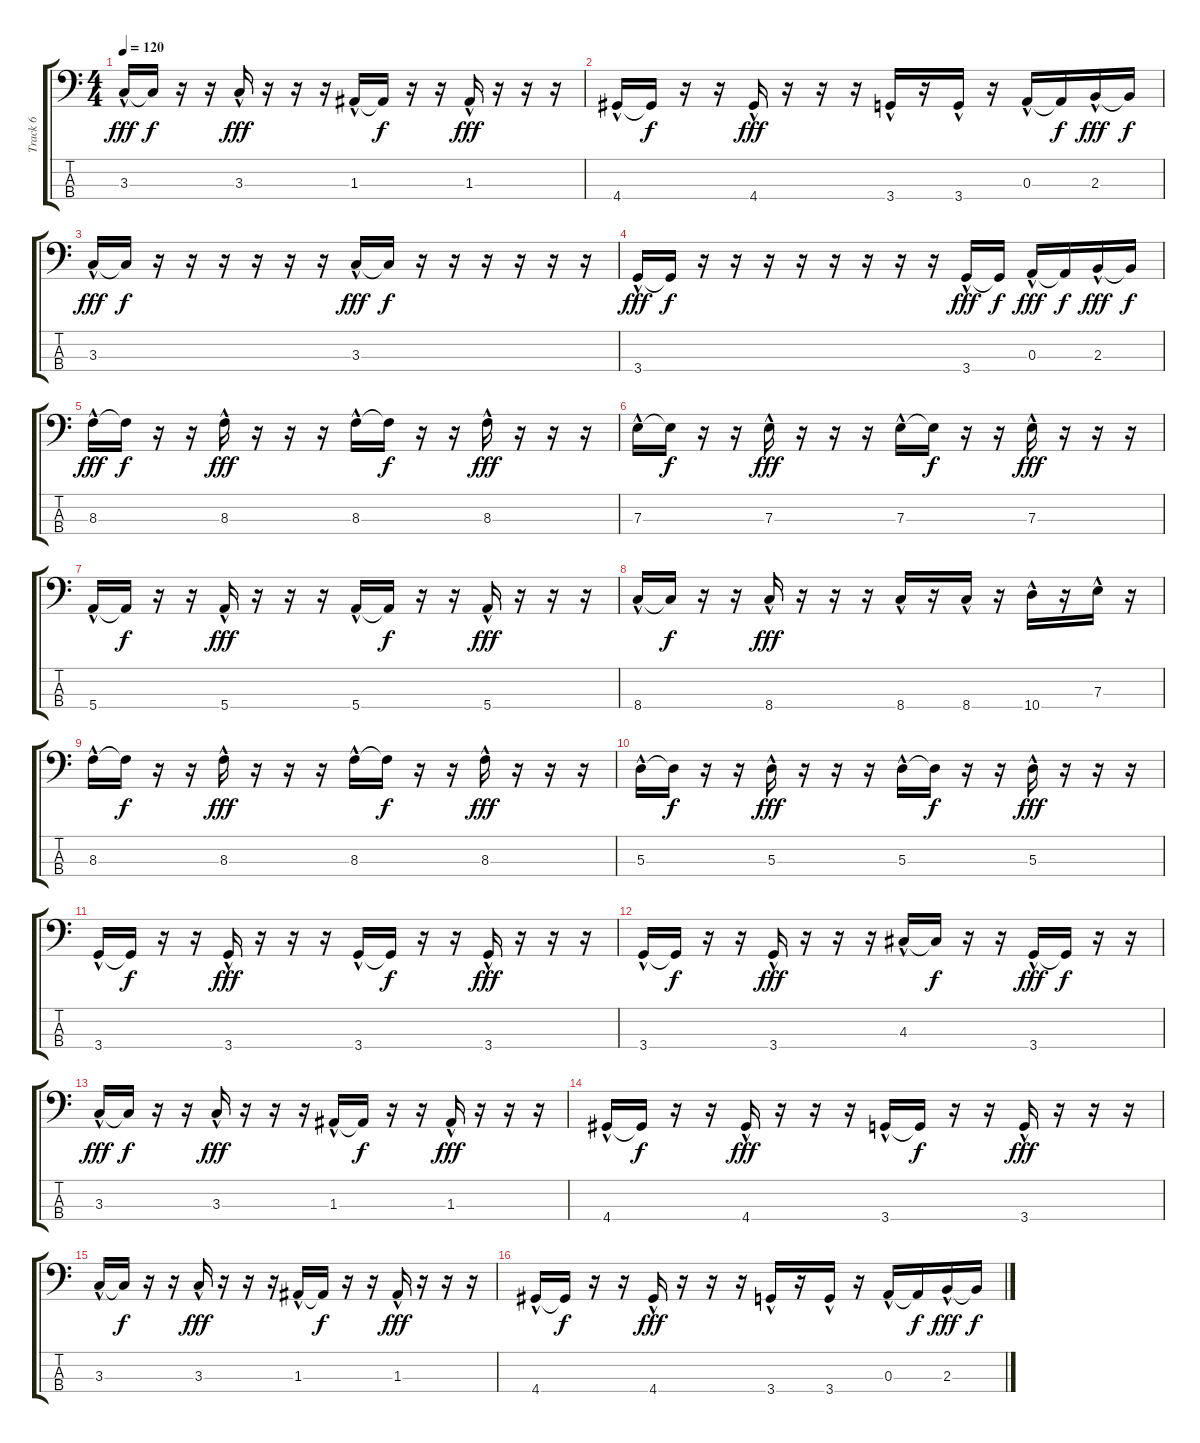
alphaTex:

\track ("Track 6" "Track 6") {instrument slapbass1}
\staff {score tabs}
\tuning (G2 D2 A1 E1) {hide}
\ts (4 4)
\tempo 120
\clef f4
\ks c
3.3{hac}.16{dy fff} 3.3{t}.16{dy f} r.16 r.16 3.3{hac}.16{dy fff} r.16 r.16 r.16 1.3{hac}.16 1.3{t}.16{dy f} r.16 r.16 1.3{hac}.16{dy fff} r.16 r.16 r.16 |
4.4{hac}.16 4.4{t}.16{dy f} r.16 r.16 4.4{hac}.16{dy fff} r.16 r.16 r.16 3.4{hac}.16 r.16 3.4{hac}.16 r.16 0.3{hac}.16 0.3{t}.16{dy f} 2.3{hac}.16{dy fff} 2.3{t}.16{dy f} |
3.3{hac}.16{dy fff} 3.3{t}.16{dy f} r.16 r.16 r.16 r.16 r.16 r.16 3.3{hac}.16{dy fff} 3.3{t}.16{dy f} r.16 r.16 r.16 r.16 r.16 r.16 |
3.4{hac}.16{dy fff} 3.4{t}.16{dy f} r.16 r.16 r.16 r.16 r.16 r.16 r.16 r.16 3.4{hac}.16{dy fff} 3.4{t}.16{dy f} 0.3{hac}.16{dy fff} 0.3{t}.16{dy f} 2.3{hac}.16{dy fff} 2.3{t}.16{dy f} |
8.3{hac}.16{dy fff} 8.3{t}.16{dy f} r.16 r.16 8.3{hac}.16{dy fff} r.16 r.16 r.16 8.3{hac}.16 8.3{t}.16{dy f} r.16 r.16 8.3{hac}.16{dy fff} r.16 r.16 r.16 |
7.3{hac}.16 7.3{t}.16{dy f} r.16 r.16 7.3{hac}.16{dy fff} r.16 r.16 r.16 7.3{hac}.16 7.3{t}.16{dy f} r.16 r.16 7.3{hac}.16{dy fff} r.16 r.16 r.16 |
5.4{hac}.16 5.4{t}.16{dy f} r.16 r.16 5.4{hac}.16{dy fff} r.16 r.16 r.16 5.4{hac}.16 5.4{t}.16{dy f} r.16 r.16 5.4{hac}.16{dy fff} r.16 r.16 r.16 |
8.4{hac}.16 8.4{t}.16{dy f} r.16 r.16 8.4{hac}.16{dy fff} r.16 r.16 r.16 8.4{hac}.16 r.16 8.4{hac}.16 r.16 10.4{hac}.16 r.16 7.3{hac}.16 r.16 |
8.3{hac}.16 8.3{t}.16{dy f} r.16 r.16 8.3{hac}.16{dy fff} r.16 r.16 r.16 8.3{hac}.16 8.3{t}.16{dy f} r.16 r.16 8.3{hac}.16{dy fff} r.16 r.16 r.16 |
5.3{hac}.16 5.3{t}.16{dy f} r.16 r.16 5.3{hac}.16{dy fff} r.16 r.16 r.16 5.3{hac}.16 5.3{t}.16{dy f} r.16 r.16 5.3{hac}.16{dy fff} r.16 r.16 r.16 |
3.4{hac}.16 3.4{t}.16{dy f} r.16 r.16 3.4{hac}.16{dy fff} r.16 r.16 r.16 3.4{hac}.16 3.4{t}.16{dy f} r.16 r.16 3.4{hac}.16{dy fff} r.16 r.16 r.16 |
3.4{hac}.16 3.4{t}.16{dy f} r.16 r.16 3.4{hac}.16{dy fff} r.16 r.16 r.16 4.3{hac}.16 4.3{t}.16{dy f} r.16 r.16 3.4{hac}.16{dy fff} 3.4{t}.16{dy f} r.16 r.16 |
3.3{hac}.16{dy fff} 3.3{t}.16{dy f} r.16 r.16 3.3{hac}.16{dy fff} r.16 r.16 r.16 1.3{hac}.16 1.3{t}.16{dy f} r.16 r.16 1.3{hac}.16{dy fff} r.16 r.16 r.16 |
4.4{hac}.16 4.4{t}.16{dy f} r.16 r.16 4.4{hac}.16{dy fff} r.16 r.16 r.16 3.4{hac}.16 3.4{t}.16{dy f} r.16 r.16 3.4{hac}.16{dy fff} r.16 r.16 r.16 |
3.3{hac}.16 3.3{t}.16{dy f} r.16 r.16 3.3{hac}.16{dy fff} r.16 r.16 r.16 1.3{hac}.16 1.3{t}.16{dy f} r.16 r.16 1.3{hac}.16{dy fff} r.16 r.16 r.16 |
4.4{hac}.16 4.4{t}.16{dy f} r.16 r.16 4.4{hac}.16{dy fff} r.16 r.16 r.16 3.4{hac}.16 r.16 3.4{hac}.16 r.16 0.3{hac}.16 0.3{t}.16{dy f} 2.3{hac}.16{dy fff} 2.3{t}.16{dy f}
